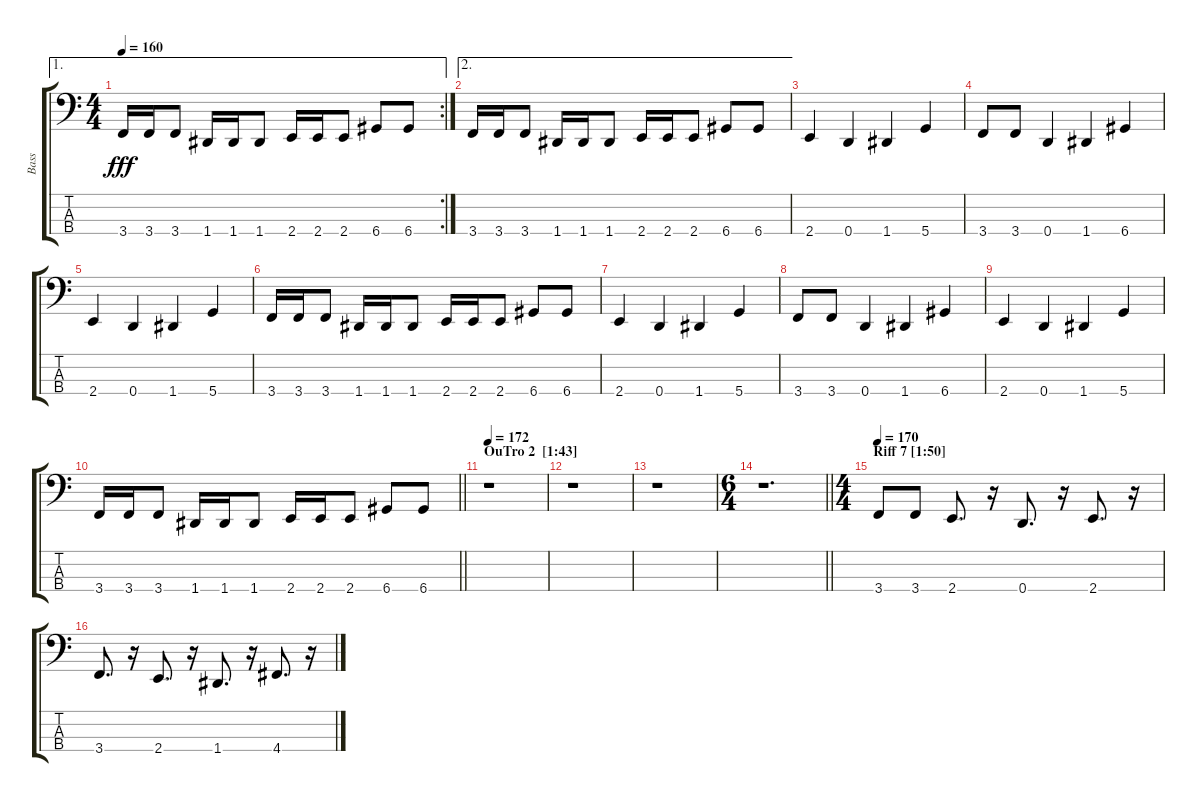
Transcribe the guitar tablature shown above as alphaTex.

\track ("Bass" "Bass") {instrument electricbassfinger}
\staff {score tabs}
\tuning (F2 C2 G1 D1) {hide}
\ae 1
\rc 2
\ts (4 4)
\tempo 160
\clef f4
\ks c
3.4.16{dy fff} 3.4.16 3.4.8 1.4.16 1.4.16 1.4.8 2.4.16 2.4.16 2.4.8 6.4.8 6.4.8 |
\ae 2
3.4.16 3.4.16 3.4.8 1.4.16 1.4.16 1.4.8 2.4.16 2.4.16 2.4.8 6.4.8 6.4.8 |
2.4.4 0.4.4 1.4.4 5.4.4 |
3.4.8 3.4.8 0.4.4 1.4.4 6.4.4 |
2.4.4 0.4.4 1.4.4 5.4.4 |
3.4.16 3.4.16 3.4.8 1.4.16 1.4.16 1.4.8 2.4.16 2.4.16 2.4.8 6.4.8 6.4.8 |
2.4.4 0.4.4 1.4.4 5.4.4 |
3.4.8 3.4.8 0.4.4 1.4.4 6.4.4 |
2.4.4 0.4.4 1.4.4 5.4.4 |
\barLineRight lightlight
3.4.16 3.4.16 3.4.8 1.4.16 1.4.16 1.4.8 2.4.16 2.4.16 2.4.8 6.4.8 6.4.8 |
\section ("" "OuTro 2  [1:43]")
\tempo 172
r.1 |
r.1 |
r.1 |
\ts (6 4)
\barLineRight lightlight
r.1{d} |
\ts (4 4)
\section ("" "Riff 7 [1:50]")
\tempo 170
3.4.8 3.4.8 2.4.8{d} r.16 0.4.8{d} r.16 2.4.8{d} r.16 |
3.4.8{d} r.16 2.4.8{d} r.16 1.4.8{d} r.16 4.4.8{d} r.16
